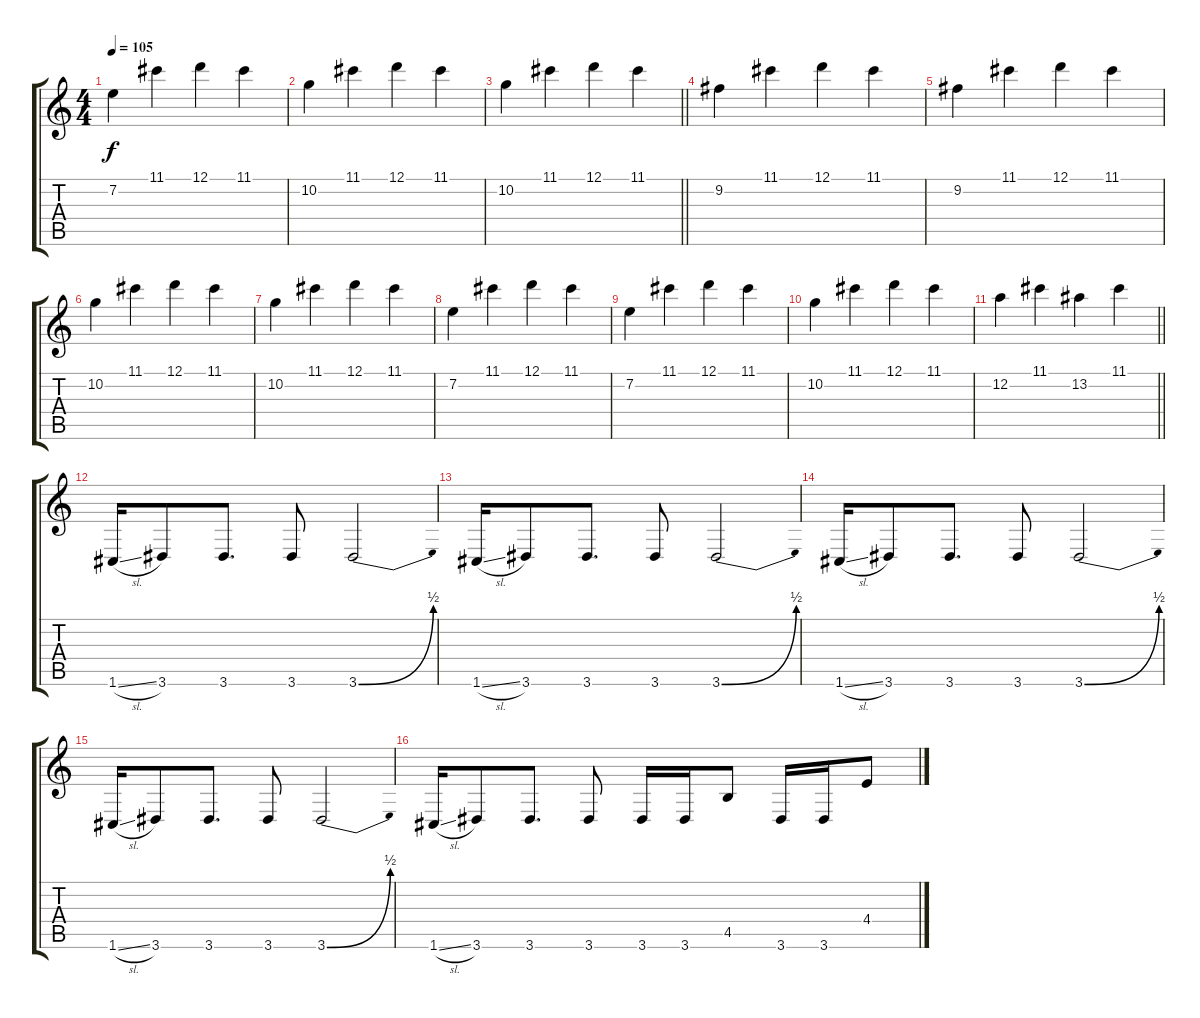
\track "" {instrument distortionguitar}
\staff {score tabs}
\tuning (D4 A3 F3 C3 G2 C2) {hide}
\ts (4 4)
\tempo 105
\clef g2
\ks c
7.2.4{dy f} 11.1.4 12.1.4 11.1.4 |
10.2.4 11.1.4 12.1.4 11.1.4 |
\barLineRight lightlight
10.2.4 11.1.4 12.1.4 11.1.4 |
9.2.4 11.1.4 12.1.4 11.1.4 |
9.2.4 11.1.4 12.1.4 11.1.4 |
10.2.4 11.1.4 12.1.4 11.1.4 |
10.2.4 11.1.4 12.1.4 11.1.4 |
7.2.4 11.1.4 12.1.4 11.1.4 |
7.2.4 11.1.4 12.1.4 11.1.4 |
10.2.4 11.1.4 12.1.4 11.1.4 |
\barLineRight lightlight
12.2.4 11.1.4 13.2.4 11.1.4 |
\section ("" "")
1.6{sl}.16 3.6.8 3.6.8{d} 3.6.8 3.6{be (bend 0 0 60 2)}.2 |
1.6{sl}.16 3.6.8 3.6.8{d} 3.6.8 3.6{be (bend 0 0 60 2)}.2 |
1.6{sl}.16 3.6.8 3.6.8{d} 3.6.8 3.6{be (bend 0 0 60 2)}.2 |
1.6{sl}.16 3.6.8 3.6.8{d} 3.6.8 3.6{be (bend 0 0 60 2)}.2 |
1.6{sl}.16 3.6.8 3.6.8{d} 3.6.8 3.6.16 3.6.16 4.5.8 3.6.16 3.6.16 4.4.8
